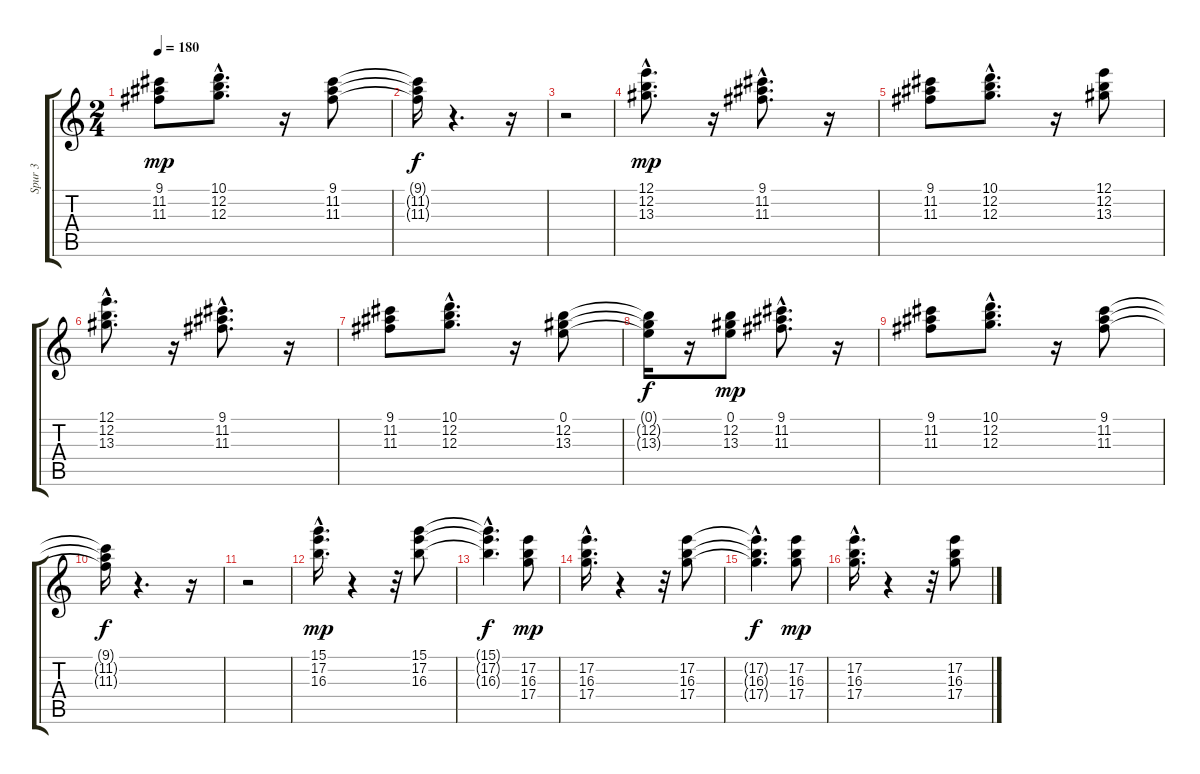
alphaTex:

\track ("Spur 3" "Spur 3") {instrument acousticguitarnylon}
\staff {score tabs}
\tuning (E4 B3 G3 D3 A2 E2) {hide}
\ts (2 4)
\tempo 180
\clef g2
\ks c
(9.1 11.2 11.3).8{dy mp} (10.1{hac} 12.2{hac} 12.3{hac}).8{d} r.16 (9.1 11.2 11.3).8 |
(9.1{t} 11.2{t} 11.3{t}).16{dy f} r.4{d} r.16 |
r.2 |
(12.1{hac} 12.2{hac} 13.3{hac}).8{d dy mp} r.16 (9.1{hac} 11.2{hac} 11.3{hac}).8{d} r.16 |
(9.1 11.2 11.3).8 (10.1{hac} 12.2{hac} 12.3{hac}).8{d} r.16 (12.1 12.2 13.3).8 |
(12.1{hac} 12.2{hac} 13.3{hac}).8{d} r.16 (9.1{hac} 11.2{hac} 11.3{hac}).8{d} r.16 |
(9.1 11.2 11.3).8 (10.1{hac} 12.2{hac} 12.3{hac}).8{d} r.16 (0.1 12.2 13.3).8 |
(0.1{t} 12.2{t} 13.3{t}).16{dy f} r.16 (0.1 12.2 13.3).8{dy mp} (9.1{hac} 11.2{hac} 11.3{hac}).8{d} r.16 |
(9.1 11.2 11.3).8 (10.1{hac} 12.2{hac} 12.3{hac}).8{d} r.16 (9.1 11.2 11.3).8 |
(9.1{t} 11.2{t} 11.3{t}).16{dy f} r.4{d} r.16 |
r.2 |
(15.1{hac} 17.2{hac} 16.3{hac}).16{d dy mp} r.4 r.32 (15.1 17.2 16.3).8 |
(15.1{hac t} 17.2{hac t} 16.3{hac t}).4{d dy f} (17.2 16.3 17.4).8{dy mp} |
(17.2{hac} 16.3{hac} 17.4{hac}).16{d} r.4 r.32 (17.2 16.3 17.4).8 |
(17.2{hac t} 16.3{hac t} 17.4{hac t}).4{d dy f} (17.2 16.3 17.4).8{dy mp} |
(17.2{hac} 16.3{hac} 17.4{hac}).16{d} r.4 r.32 (17.2 16.3 17.4).8
